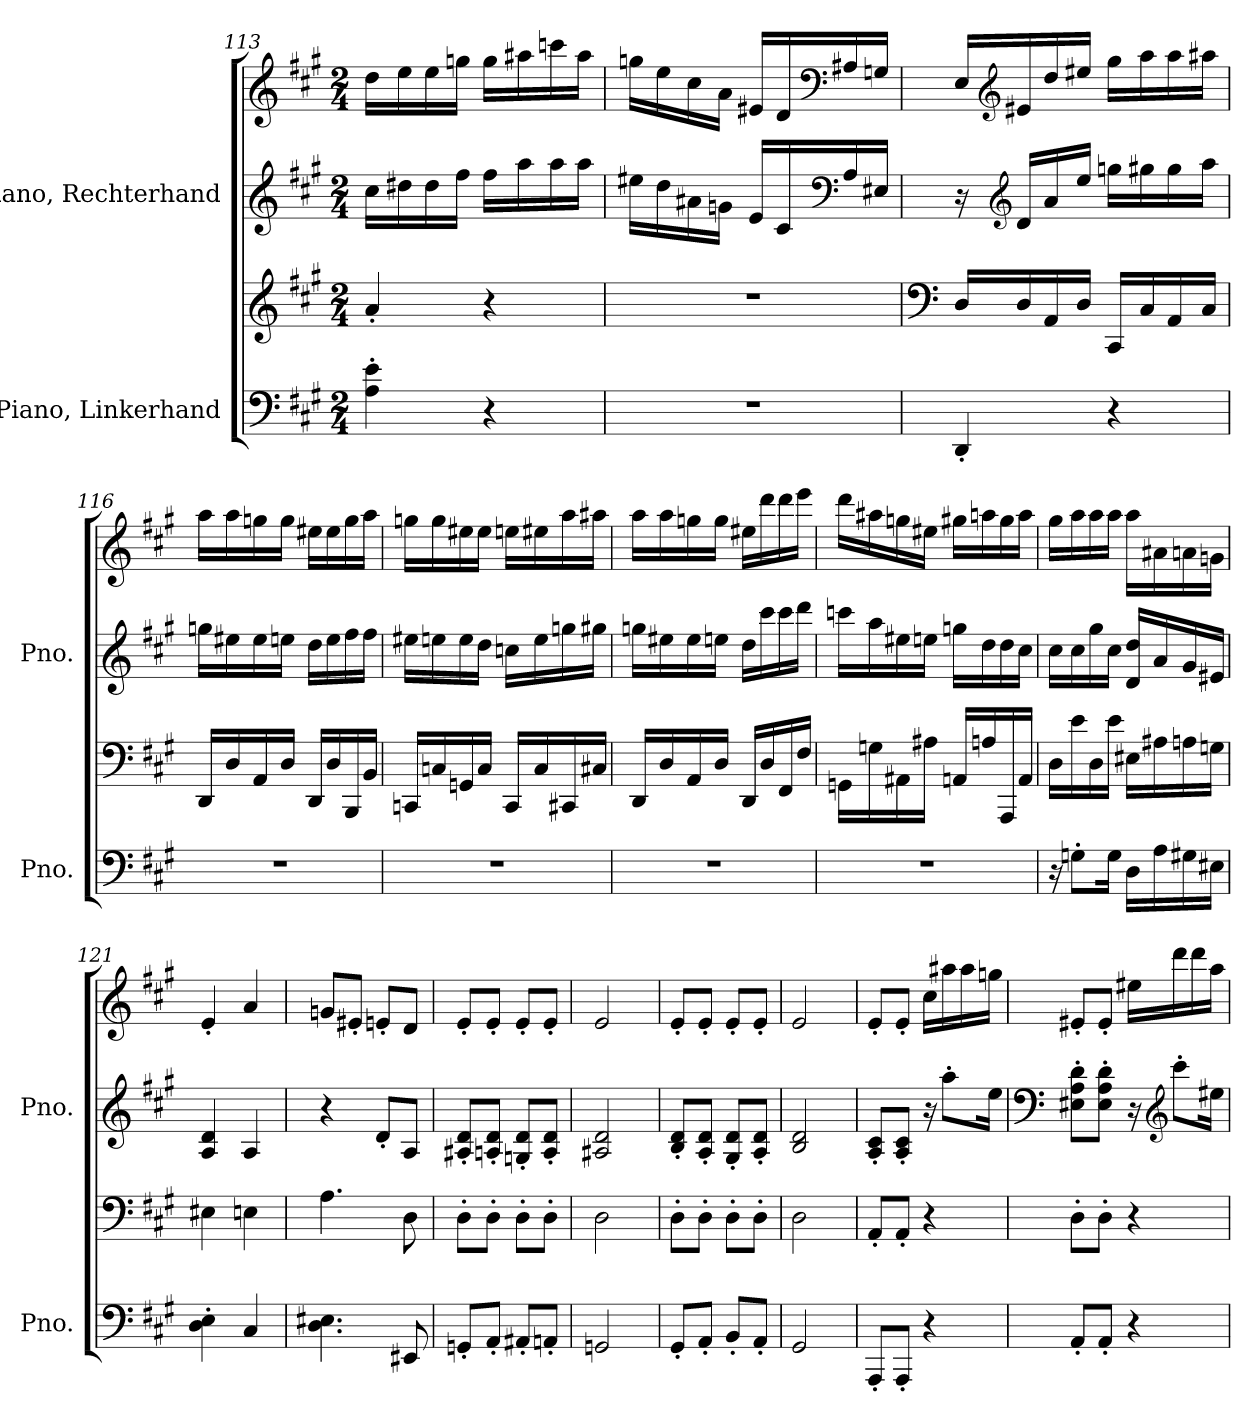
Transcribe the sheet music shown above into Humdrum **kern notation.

**kern	**kern	**kern	**kern
*part2	*part2	*part1	*part1
*staff4	*staff3	*staff2	*staff1
*I"Piano, Linkerhand	*	*I"Piano, Rechterhand	*
*I'Pno.	*	*I'Pno.	*
!!LO:LB:g=z
*clefF4	*clefG2	*clefG2	*clefG2
*k[f#c#g#]	*k[f#c#g#]	*k[f#c#g#]	*k[f#c#g#]
*M2/4	*M2/4	*M2/4	*M2/4
=113	=113	=113	=113
4A\' 4e\'	4a'/	16cc#\LL	16dd\LL
.	.	16dd#X\	16ee\
.	.	16dd#\	16ee\
.	.	16ff#\JJ	16ggn\JJ
4r	4r	16ff#\LL	16gg\LL
.	.	16aa\	16aa#X\
.	.	16aa\	16cccn\
.	.	16aa\JJ	16aa#\JJ
=114	=114	=114	=114
2r	2r	16ee#X\LL	16ggn\LL
.	.	16dd\	16ee\
.	.	16a#X\	16cc#\
.	.	16gn\JJ	16a\JJ
.	.	16e/LL	16e#X/LL
.	.	16c#/	16d/
*	*	*clefF4	*clefF4
.	.	16A/	16A#X/
.	.	16E#X/JJ	16Gn/JJ
!!LO:LB:g=z
=115	=115	=115	=115
*	*clefF4	*	*
4DD'/	16D/LL	16r	16E/LL
*	*	*clefG2	*clefG2
.	16D/	16d/LL	16e#X/
.	16AA/	16a/	16dd/
.	16D/JJ	16ee/JJ	16ee#X/JJ
4r	16CC#/LL	16ggn\LL	16gg#\LL
.	16C#/	16gg#X\	16aa\
.	16AA/	16gg#\	16aa\
.	16C#/JJ	16aa\JJ	16aa#X\JJ
=116	=116	=116	=116
2r	16DD/LL	16ggn\LL	16aa\LL
.	16D/	16ee#X\	16aa\
.	16AA/	16ee#\	16ggn\
.	16D/JJ	16een\JJ	16gg\JJ
.	16DD/LL	16dd\LL	16ee#X\LL
.	16D/	16ee\	16ee#\
.	16BBB/	16ff#\	16gg\
.	16BB/JJ	16ff#\JJ	16aa\JJ
=117	=117	=117	=117
2r	16CCn/LL	16ee#X\LL	16ggn\LL
.	16Cn/	16een\	16gg\
.	16GGn/	16ee\	16ee#X\
.	16C/JJ	16dd\JJ	16ee#\JJ
.	16CC/LL	16ccn\LL	16een\LL
.	16C/	16ee\	16ee#X\
.	16CC#X/	16ggn\	16aa\
.	16C#X/JJ	16gg#X\JJ	16aa#X\JJ
!!LO:PB:g=z
=118	=118	=118	=118
2r	16DD/LL	16ggn\LL	16aa\LL
.	16D/	16ee#X\	16aa\
.	16AA/	16ee#\	16ggn\
.	16D/JJ	16een\JJ	16gg\JJ
.	16DD/LL	16dd\LL	16ee#X\LL
.	16D/	16ccc#\	16ddd\
.	16FF#/	16ccc#\	16ddd\
.	16F#/JJ	16ddd\JJ	16eee\JJ
=119	=119	=119	=119
2r	16GGn\LL	16cccn\LL	16ddd\LL
.	16Gn\	16aa\	16aa#X\
.	16AA#X\	16ee#X\	16ggn\
.	16A#X\JJ	16een\JJ	16ee#X\JJ
.	16AAn/LL	16ggn\LL	16gg#X\LL
.	16An/	16dd\	16aan\
.	16AAA/	16dd\	16gg#\
.	16AA/JJ	16cc#\JJ	16aa\JJ
=120	=120	=120	=120
16r	16D\LL	16cc#\LL	16gg#\LL
8Gn'\L	16e\	16cc#\	16aa\
.	16D\	16gg#\	16aa\
16G\Jk	16e\JJ	16cc#\JJ	16aa\JJ
16D\LL	16E#X\LL	16d/ 16dd/LL	16aa\LL
16A\	16A#X\	16a/	16a#X\
16G#X\	16An\	16g#/	16an\
16E#X\JJ	16Gn\JJ	16e#X/JJ	16gn\JJ
!!LO:LB:g=z
=121	=121	=121	=121
4D\' 4E\'	4E#X\	4A/ 4d/	4e'/
4C#/	4En\	4A/	4a/
=122	=122	=122	=122
4.D\ 4.E#X\	4.A\	4r	8gn/L
.	.	.	8e#X'/J
.	.	8d'/L	8en'/L
8EE#X/	8D\	8A/J	8d/J
=123	=123	=123	=123
8GGn'/L	8D'\L	8A#X/' 8d/'L	8e'/L
8AA'/J	8D'\J	8An/' 8d/'J	8e'/J
8AA#X'/L	8D'\L	8Gn/' 8d/'L	8e'/L
8AAn'/J	8D'\J	8A/' 8d/'J	8e'/J
=124	=124	=124	=124
2GGn/	2D\	2A#X/ 2d/	2e/
=125	=125	=125	=125
8GG#'/L	8D'\L	8B/' 8d/'L	8e'/L
8AA'/J	8D'\J	8A/' 8d/'J	8e'/J
8BB'/L	8D'\L	8G#/' 8d/'L	8e'/L
8AA'/J	8D'\J	8A/' 8d/'J	8e'/J
=126	=126	=126	=126
2GG#/	2D\	2B/ 2d/	2e/
=127	=127	=127	=127
8AAA'/L	8AA'/L	8A/' 8c#/'L	8e'/L
8AAA'/J	8AA'/J	8A/' 8c#/'J	8e'/J
4r	4r	16r	16cc#\LL
.	.	8aa'\L	16aa#X\
.	.	.	16aa#\
.	.	16ee\Jk	16ggn\JJ
!!LO:LB:g=z
=128	=128	=128	=128
*	*	*clefF4	*
8AA'/L	8D'\L	8E#X\' 8A\' 8d\'L	8e#X'/L
8AA'/J	8D'\J	8E#\' 8A\' 8d\'J	8e#'/J
4r	4r	16r	16ee#X\LL
*	*	*clefG2	*
.	.	8ccc#'\L	16ddd\
.	.	.	16ddd\
.	.	16ee#X\Jk	16aa\JJ
=	=	=	=
*-	*-	*-	*-
